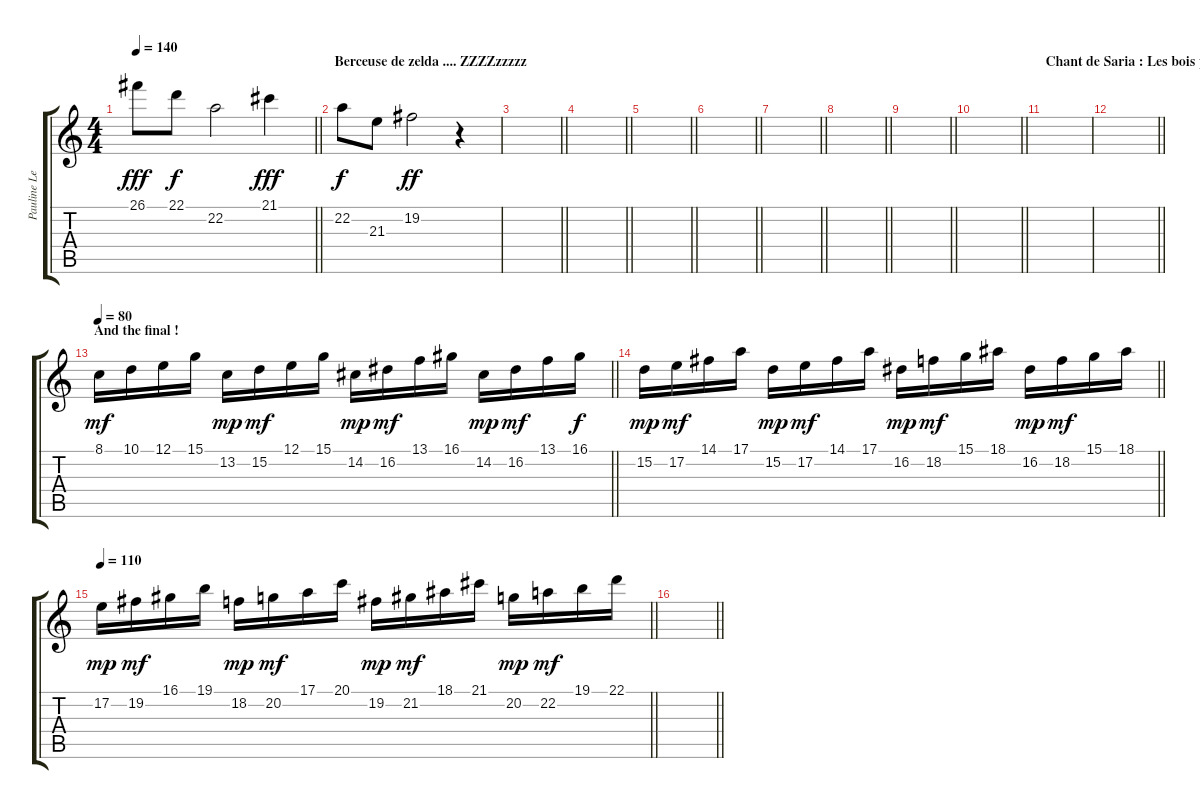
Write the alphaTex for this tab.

\track ("Pauline Lead" "Pauline Le") {instrument lead1square}
\staff {score tabs}
\tuning (E4 B3 G3 D3 A2 E2) {hide}
\ts (4 4)
\tempo 140
\clef g2
\barLineRight lightlight
\ks c
26.1.8{dy fff} 22.1.8{dy f} 22.2.2 21.1.4{dy fff} |
\section ("" "Berceuse de zelda .... ZZZZzzzzz")
22.2.8{dy f} 21.3.8 19.2.2{dy ff} r.4 |
\barLineRight lightlight
|
\barLineRight lightlight
|
\barLineRight lightlight
|
\barLineRight lightlight
|
\barLineRight lightlight
|
\barLineRight lightlight
|
\barLineRight lightlight
|
\barLineRight lightlight
|
\section ("" "Chant de Saria : Les bois perdus")
|
\barLineRight lightlight
|
\section ("" "And the final !")
\tempo 80
\barLineRight lightlight
8.1.16{dy mf} 10.1.16 12.1.16 15.1.16 13.2.16{dy mp} 15.2.16{dy mf} 12.1.16 15.1.16 14.2.16{dy mp} 16.2.16{dy mf} 13.1.16 16.1.16 14.2.16{dy mp} 16.2.16{dy mf} 13.1.16 16.1.16{dy f} |
\barLineRight lightlight
15.2.16{dy mp} 17.2.16{dy mf} 14.1.16 17.1.16 15.2.16{dy mp} 17.2.16{dy mf} 14.1.16 17.1.16 16.2.16{dy mp} 18.2.16{dy mf} 15.1.16 18.1.16 16.2.16{dy mp} 18.2.16{dy mf} 15.1.16 18.1.16 |
\tempo 110
\barLineRight lightlight
17.2.16{dy mp} 19.2.16{dy mf} 16.1.16 19.1.16 18.2.16{dy mp} 20.2.16{dy mf} 17.1.16 20.1.16 19.2.16{dy mp} 21.2.16{dy mf} 18.1.16 21.1.16 20.2.16{dy mp} 22.2.16{dy mf} 19.1.16 22.1.16 |
\barLineRight lightlight
